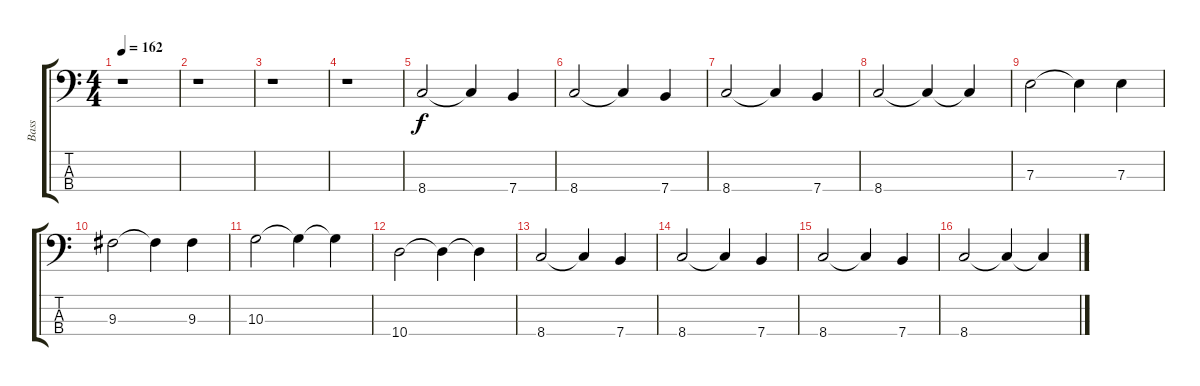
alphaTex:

\track ("Bass" "Bass") {instrument electricbasspick}
\staff {score tabs}
\tuning (G2 D2 A1 E1) {hide}
\ts (4 4)
\tempo 162
\clef f4
\ks c
r.1{dy f} |
r.1 |
r.1 |
r.1 |
8.4.2 8.4{t}.4 7.4.4 |
8.4.2 8.4{t}.4 7.4.4 |
8.4.2 8.4{t}.4 7.4.4 |
8.4.2 8.4{t}.4 8.4{t}.4 |
7.3.2 7.3{t}.4 7.3.4 |
9.3.2 9.3{t}.4 9.3.4 |
10.3.2 10.3{t}.4 10.3{t}.4 |
10.4.2 10.4{t}.4 10.4{t}.4 |
8.4.2 8.4{t}.4 7.4.4 |
8.4.2 8.4{t}.4 7.4.4 |
8.4.2 8.4{t}.4 7.4.4 |
8.4.2 8.4{t}.4 8.4{t}.4
